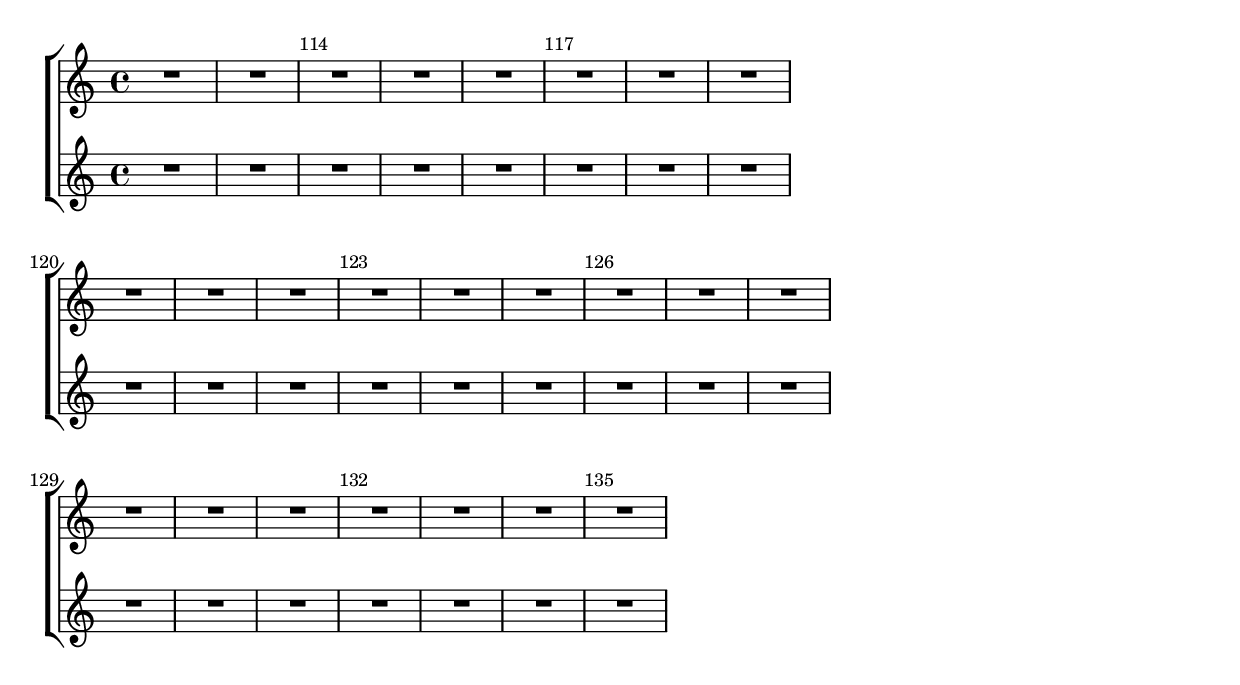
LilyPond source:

%% http://lsr.di.unimi.it/LSR/Item?id=840
%% see also http://lilypond.org/doc/v2.18/Documentation/snippets/rhythms#rhythms-consistently-left-aligned-bar-numbers

consistentlyLeftAlignedBarNumbers = {
  \override Score.BarNumber.break-visibility = #end-of-line-invisible
  \override Score.BarNumber.self-alignment-X =
    #(lambda (grob)
       (let ((break-dir (ly:item-break-dir grob)))
         (if (= break-dir RIGHT) RIGHT LEFT)))
}

\new ChoirStaff <<
  \new Staff {
    \relative c' {
      \set Score.barNumberVisibility = #(every-nth-bar-number-visible 3)
      \bar ""
      \consistentlyLeftAlignedBarNumbers

      \set Score.currentBarNumber = #112
      \repeat unfold 8 { R1 }
      \break
      \repeat unfold 9 { R1 }
      \break
      \repeat unfold 7 { R1 }
    }
  }
  \new Staff {
    \relative c' {
      \repeat unfold 24 { R1 }
    }
  }
>>

\layout {
  indent = #0
  ragged-right = ##t
  ragged-last = ##t
}
